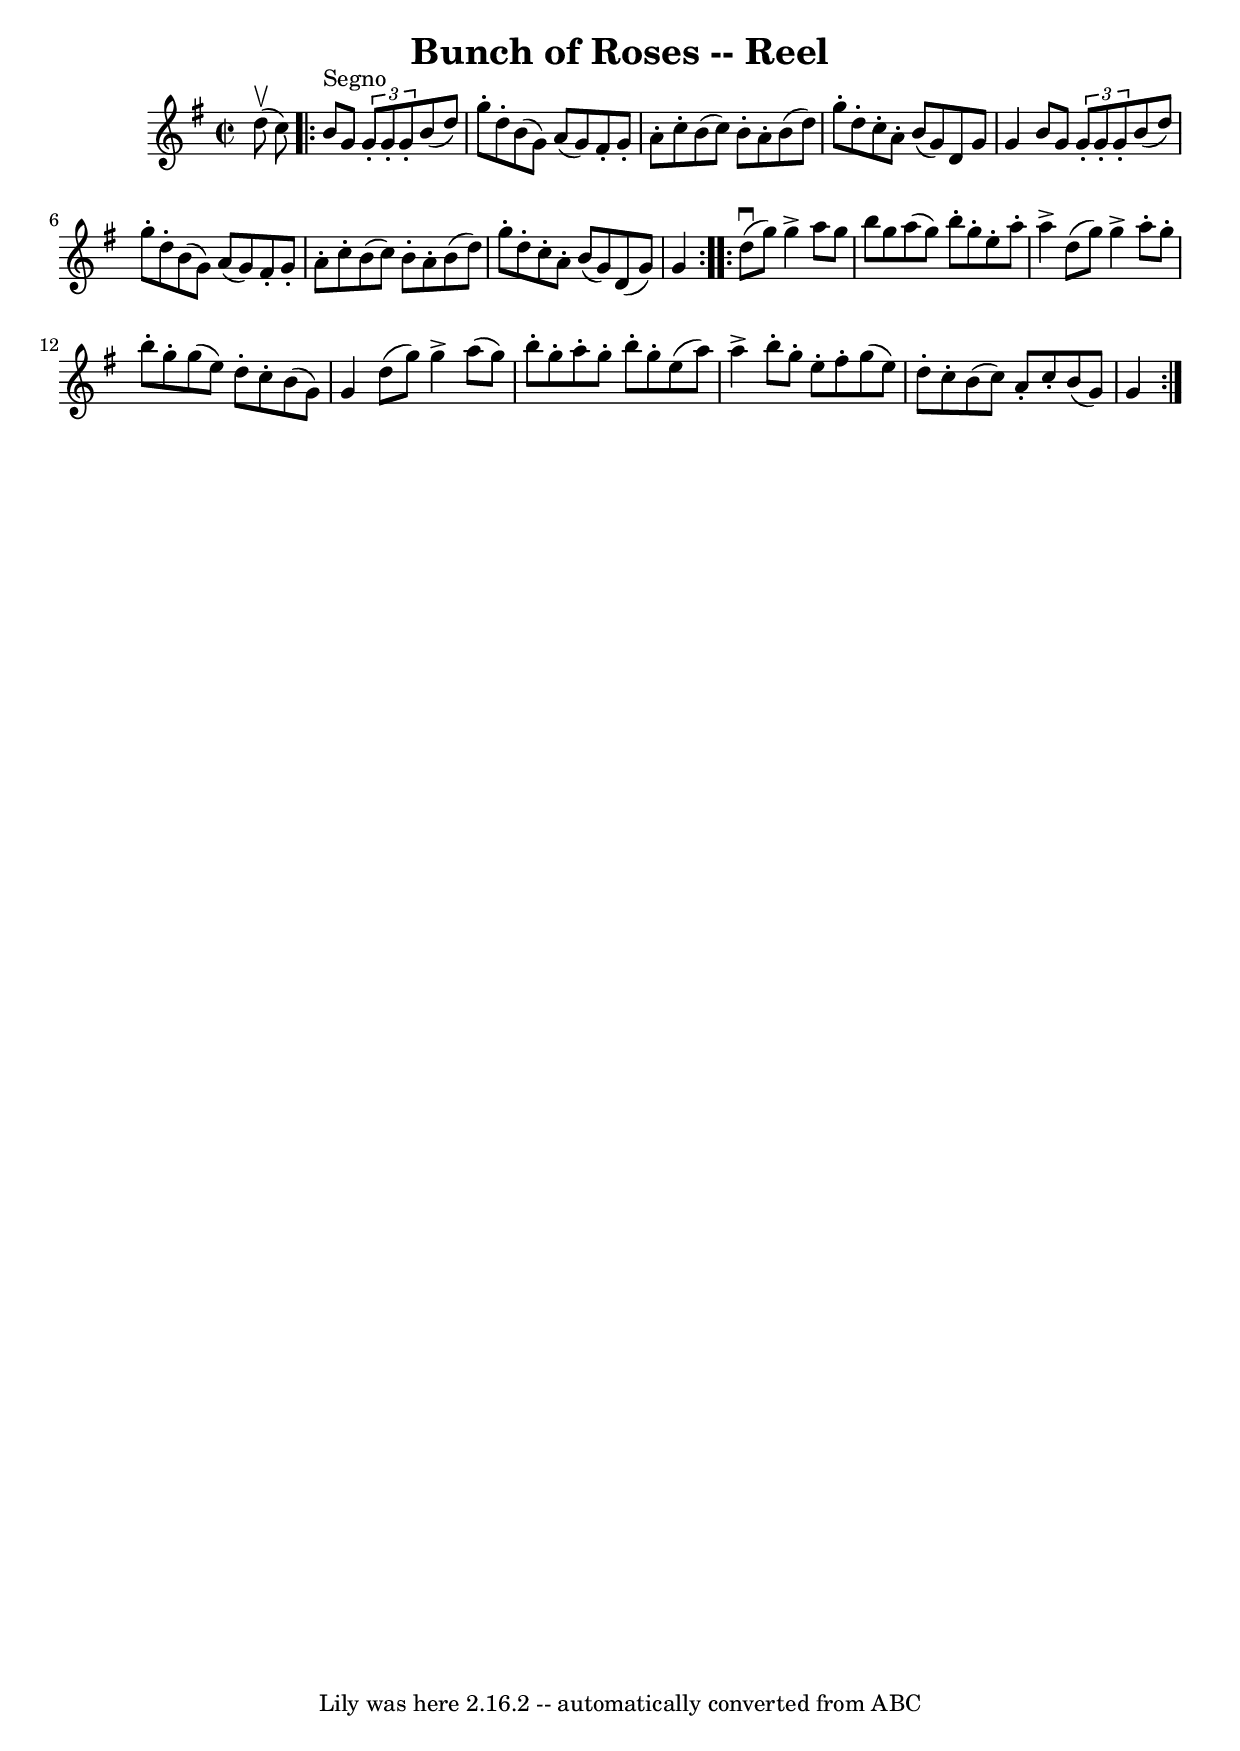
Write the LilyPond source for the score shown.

\version "2.16.2"
\include "Mammoth.ily"
\header {
  %% book = "Ryan's Mammoth Collection"
  crossRefNumber = "1"
  footnotes = "\\\\267"
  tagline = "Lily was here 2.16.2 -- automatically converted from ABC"
  title = "Bunch of Roses -- Reel"

}
voicedefault =  {


  \override Staff.TimeSignature #'style = #'C
  \time 2/2 
  \key g \major
  d''8^\upbow(c''8)   
  \repeat volta 2 {
    b'8^"Segno" g'8    \times 2/3 { g'8-. g'8-. g'8-. 
			       } b'8 (d''8)  
    g''8-. d''8-.   |
    b'8 (g'8) a'8 (g'8) fis'8-.   
    g'8-. a'8-. c''8-.   |
    b'8 (c''8) b'8-. a'8-. b'8 (d''8) g''8-. d''8-.   |
    c''8-. a'8-. b'8 (g'8) d'8 g'8 g'4    |
    b'8 g'8    \times 2/3 { g'8-.   
			    g'8-. g'8-. 
			  } b'8 (d''8) g''8-. d''8-.   |
    b'8 (
    g'8) a'8 (g'8) fis'8-. g'8-. a'8-. c''8-.   |
    
    b'8 (c''8) b'8-. a'8-. b'8 (d''8) g''8-. d''8-.    |
    c''8-. a'8-. b'8 (g'8) d'8 (g'8) g'4    
  }    
  
  \repeat volta 2 {
    d''8^\downbow(g''8) g''4^\accent a''8 g''8  
    b''8 g''8    |
    a''8 (g''8) b''8-. g''8-. e''8-.   
    a''8-. a''4^\accent   |
    d''8 (g''8) g''4^\accent a''8-. g''8-. b''8-. g''8-.   |
    g''8 (e''8) d''8-.   
    c''8-. b'8 (g'8) g'4    |
    d''8 (g''8) g''4^\accent a''8 (g''8) b''8-. g''8-.   |
    a''8-. g''8-. 
    b''8-. g''8-. e''8 (a''8) a''4^\accent   |
    b''8-.   
    g''8-. e''8-. fis''8-. g''8 (e''8) d''8-. c''8-.    |
    b'8 (c''8) a'8-. c''8-. b'8 (g'8) g'4      
  } 
  

}

\score{
  <<

    \context Staff="default"
    {
      \voicedefault 
      
    }

  >>
  \layout {
    
  }
  \midi {
  }

}
